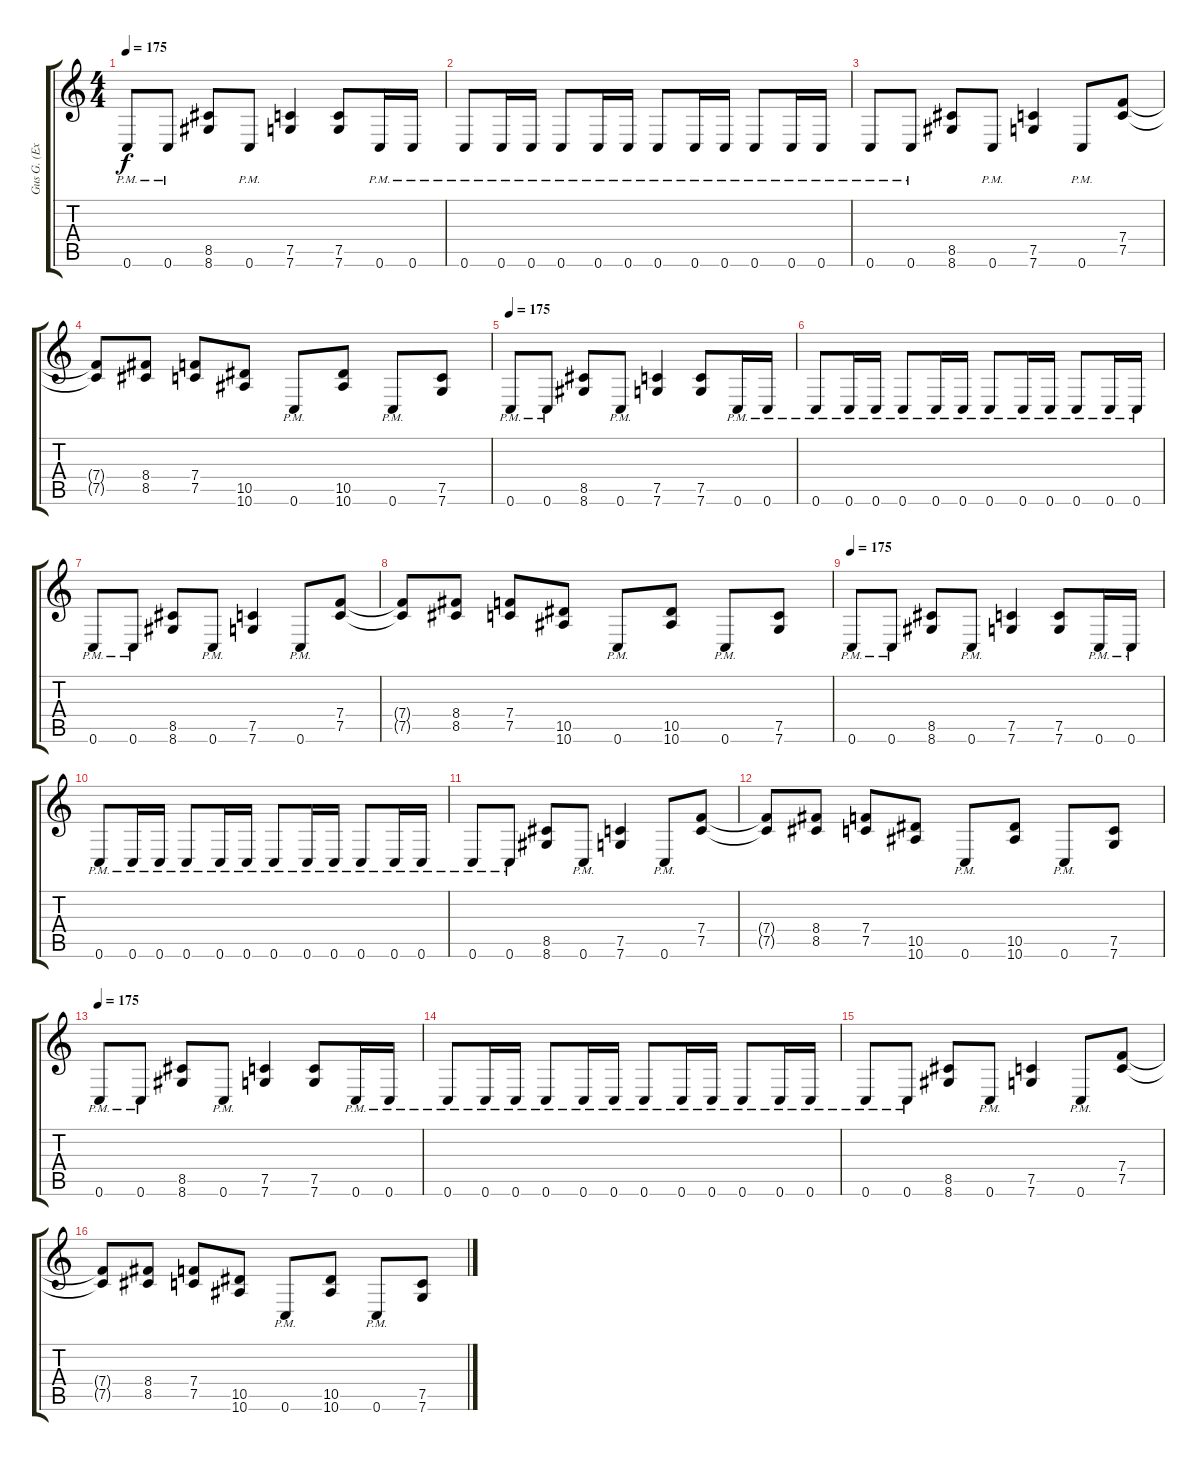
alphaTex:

\track ("Gus G. (Ex-Guitar/Now Dream Evil)" "Gus G. (Ex") {instrument distortionguitar}
\staff {score tabs}
\tuning (C4 G3 Eb3 Bb2 F2 C2) {hide}
\ts (4 4)
\tempo 175
\clef g2
\ks c
0.6{pm}.8{dy f balance 8} 0.6{pm}.8 (8.5 8.6).8 0.6{pm}.8 (7.5 7.6).4 (7.5 7.6).8 0.6{pm}.16 0.6{pm}.16 |
0.6{pm}.8 0.6{pm}.16 0.6{pm}.16 0.6{pm}.8 0.6{pm}.16 0.6{pm}.16 0.6{pm}.8 0.6{pm}.16 0.6{pm}.16 0.6{pm}.8 0.6{pm}.16 0.6{pm}.16 |
0.6{pm}.8 0.6{pm}.8 (8.5 8.6).8 0.6{pm}.8 (7.5 7.6).4 0.6{pm}.8 (7.4 7.5).8 |
(7.4{t} 7.5{t}).8 (8.4 8.5).8 (7.4 7.5).8 (10.5 10.6).8 0.6{pm}.8 (10.5 10.6).8 0.6{pm}.8 (7.5 7.6).8 |
\tempo 175
0.6{pm}.8{balance 8} 0.6{pm}.8 (8.5 8.6).8 0.6{pm}.8 (7.5 7.6).4 (7.5 7.6).8 0.6{pm}.16 0.6{pm}.16 |
0.6{pm}.8 0.6{pm}.16 0.6{pm}.16 0.6{pm}.8 0.6{pm}.16 0.6{pm}.16 0.6{pm}.8 0.6{pm}.16 0.6{pm}.16 0.6{pm}.8 0.6{pm}.16 0.6{pm}.16 |
0.6{pm}.8 0.6{pm}.8 (8.5 8.6).8 0.6{pm}.8 (7.5 7.6).4 0.6{pm}.8 (7.4 7.5).8 |
(7.4{t} 7.5{t}).8 (8.4 8.5).8 (7.4 7.5).8 (10.5 10.6).8 0.6{pm}.8 (10.5 10.6).8 0.6{pm}.8 (7.5 7.6).8 |
\tempo 175
0.6{pm}.8{balance 8} 0.6{pm}.8 (8.5 8.6).8 0.6{pm}.8 (7.5 7.6).4 (7.5 7.6).8 0.6{pm}.16 0.6{pm}.16 |
0.6{pm}.8 0.6{pm}.16 0.6{pm}.16 0.6{pm}.8 0.6{pm}.16 0.6{pm}.16 0.6{pm}.8 0.6{pm}.16 0.6{pm}.16 0.6{pm}.8 0.6{pm}.16 0.6{pm}.16 |
0.6{pm}.8 0.6{pm}.8 (8.5 8.6).8 0.6{pm}.8 (7.5 7.6).4 0.6{pm}.8 (7.4 7.5).8 |
(7.4{t} 7.5{t}).8 (8.4 8.5).8 (7.4 7.5).8 (10.5 10.6).8 0.6{pm}.8 (10.5 10.6).8 0.6{pm}.8 (7.5 7.6).8 |
\tempo 175
0.6{pm}.8{balance 8} 0.6{pm}.8 (8.5 8.6).8 0.6{pm}.8 (7.5 7.6).4 (7.5 7.6).8 0.6{pm}.16 0.6{pm}.16 |
0.6{pm}.8 0.6{pm}.16 0.6{pm}.16 0.6{pm}.8 0.6{pm}.16 0.6{pm}.16 0.6{pm}.8 0.6{pm}.16 0.6{pm}.16 0.6{pm}.8 0.6{pm}.16 0.6{pm}.16 |
0.6{pm}.8 0.6{pm}.8 (8.5 8.6).8 0.6{pm}.8 (7.5 7.6).4 0.6{pm}.8 (7.4 7.5).8 |
(7.4{t} 7.5{t}).8 (8.4 8.5).8 (7.4 7.5).8 (10.5 10.6).8 0.6{pm}.8 (10.5 10.6).8 0.6{pm}.8 (7.5 7.6).8
